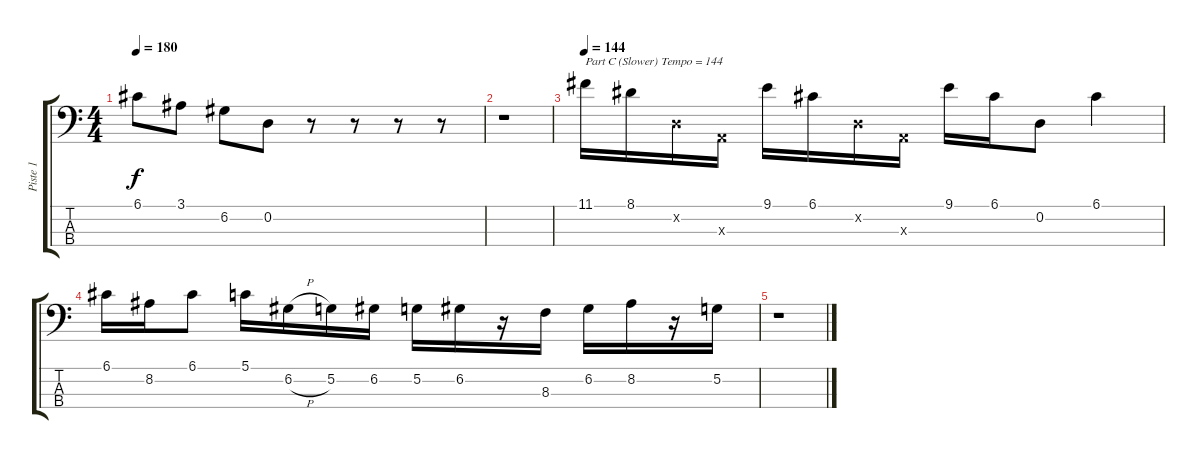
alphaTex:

\track ("Piste 1" "Piste 1") {instrument electricbassfinger}
\staff {score tabs}
\tuning (G2 D2 A1 E1) {hide}
\ts (4 4)
\tempo 180
\clef f4
\ks c
6.1.8{dy f} 3.1.8 6.2.8 0.2.8 r.8 r.8 r.8 r.8 |
r.1 |
\tempo 144
11.1.16{txt "Part C (Slower) Tempo = 144"} 8.1.16 0.2{x}.16 0.3{x}.16 9.1.16 6.1.16 0.2{x}.16 0.3{x}.16 9.1.16 6.1.16 0.2.8 6.1.4 |
6.1.16 8.2.16 6.1.8 5.1.16 6.2{h}.16 5.2.16 6.2.16 5.2.16 6.2.16 r.16 8.3.16 6.2.16 8.2.16 r.16 5.2.16 |
r.1
